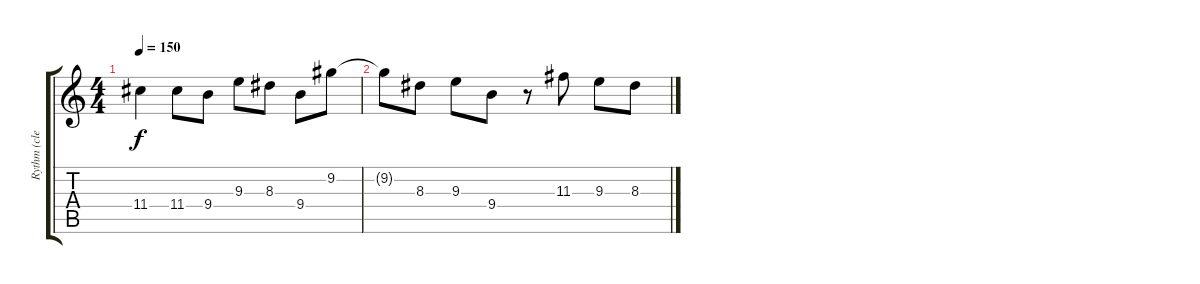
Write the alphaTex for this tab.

\track ("Rythm (clean)" "Rythm (cle") {instrument acousticguitarsteel}
\staff {score tabs}
\tuning (E4 B3 G3 D3 A2 D2) {hide}
\ts (4 4)
\tempo 150
\clef g2
\ks c
11.4.4{dy f} 11.4.8 9.4.8 9.3.8 8.3.8 9.4.8 9.2.8 |
9.2{t}.8 8.3.8 9.3.8 9.4.8 r.8 11.3.8 9.3.8 8.3.8
